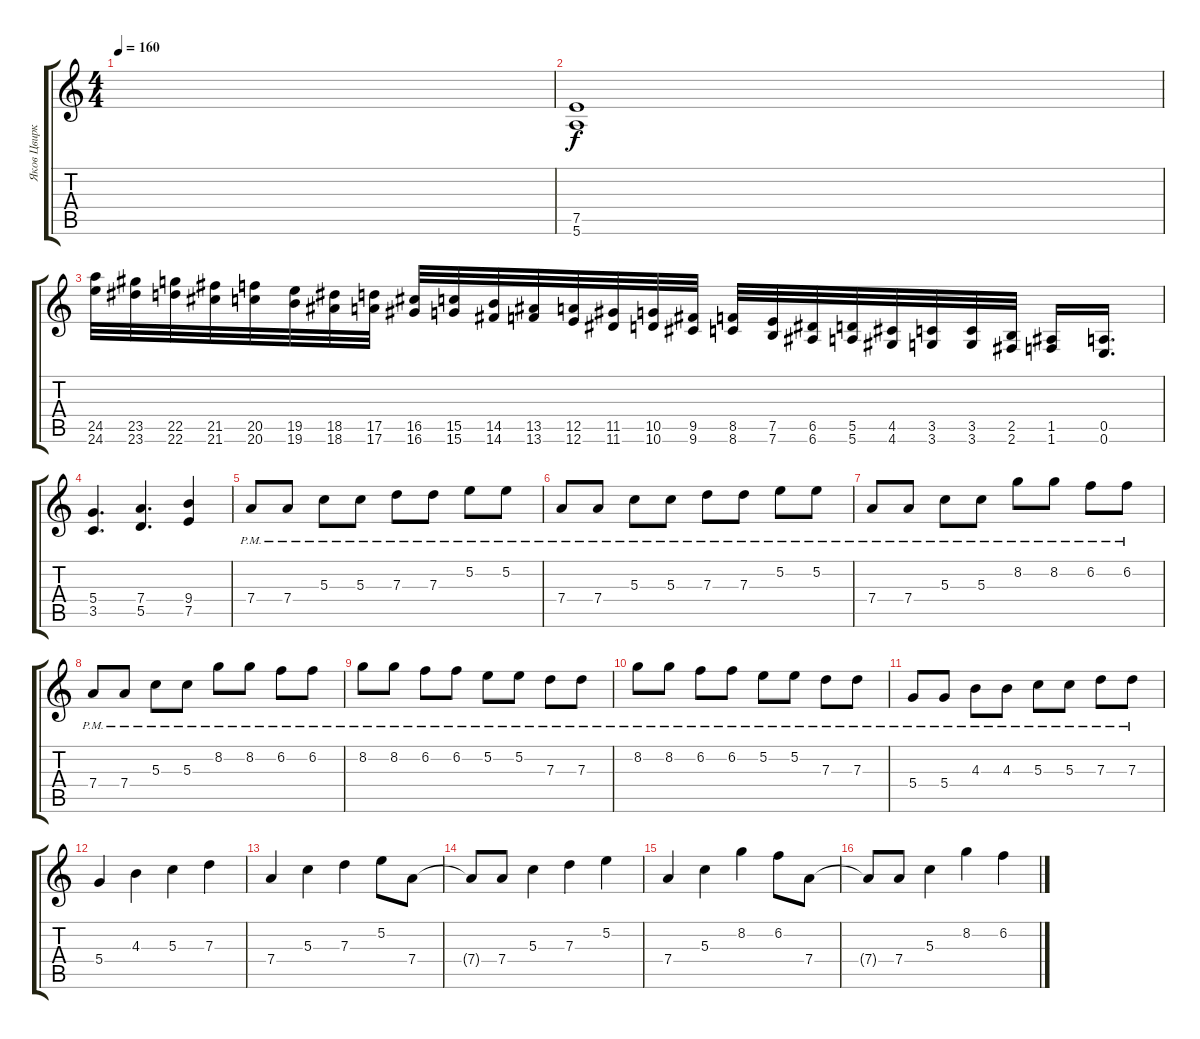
\track ("Яков Цвиркунов" "Яков Цвирк") {instrument distortionguitar}
\staff {score tabs}
\tuning (E4 B3 G3 D3 A2 E2) {hide}
\ts (4 4)
\tempo 160
\clef g2
\ks c
|
(7.5 5.6).1 |
(24.5 24.6).32 (23.5 23.6).32 (22.5 22.6).32 (21.5 21.6).32 (20.5 20.6).32 (19.5 19.6).32 (18.5 18.6).32 (17.5 17.6).32 (16.5 16.6).32 (15.5 15.6).32 (14.5 14.6).32 (13.5 13.6).32 (12.5 12.6).32 (11.5 11.6).32 (10.5 10.6).32 (9.5 9.6).32 (8.5 8.6).32 (7.5 7.6).32 (6.5 6.6).32 (5.5 5.6).32 (4.5 4.6).32 (3.5 3.6).32 (3.5 3.6).32 (2.5 2.6).32 (1.5 1.6).16 (0.5 0.6).16{d} |
(5.4 3.5).4{d} (7.4 5.5).4{d} (9.4 7.5).4 |
7.4{pm}.8 7.4{pm}.8 5.3{pm}.8 5.3{pm}.8 7.3{pm}.8 7.3{pm}.8 5.2{pm}.8 5.2{pm}.8 |
7.4{pm}.8 7.4{pm}.8 5.3{pm}.8 5.3{pm}.8 7.3{pm}.8 7.3{pm}.8 5.2{pm}.8 5.2{pm}.8 |
7.4{pm}.8 7.4{pm}.8 5.3{pm}.8 5.3{pm}.8 8.2{pm}.8 8.2{pm}.8 6.2{pm}.8 6.2{pm}.8 |
7.4{pm}.8 7.4{pm}.8 5.3{pm}.8 5.3{pm}.8 8.2{pm}.8 8.2{pm}.8 6.2{pm}.8 6.2{pm}.8 |
8.2{pm}.8 8.2{pm}.8 6.2{pm}.8 6.2{pm}.8 5.2{pm}.8 5.2{pm}.8 7.3{pm}.8 7.3{pm}.8 |
8.2{pm}.8 8.2{pm}.8 6.2{pm}.8 6.2{pm}.8 5.2{pm}.8 5.2{pm}.8 7.3{pm}.8 7.3{pm}.8 |
5.4{pm}.8 5.4{pm}.8 4.3{pm}.8 4.3{pm}.8 5.3{pm}.8 5.3{pm}.8 7.3{pm}.8 7.3{pm}.8 |
5.4.4 4.3.4 5.3.4 7.3.4 |
7.4.4 5.3.4 7.3.4 5.2.8 7.4.8 |
7.4{t}.8 7.4.8 5.3.4 7.3.4 5.2.4 |
7.4.4 5.3.4 8.2.4 6.2.8 7.4.8 |
7.4{t}.8 7.4.8 5.3.4 8.2.4 6.2.4
